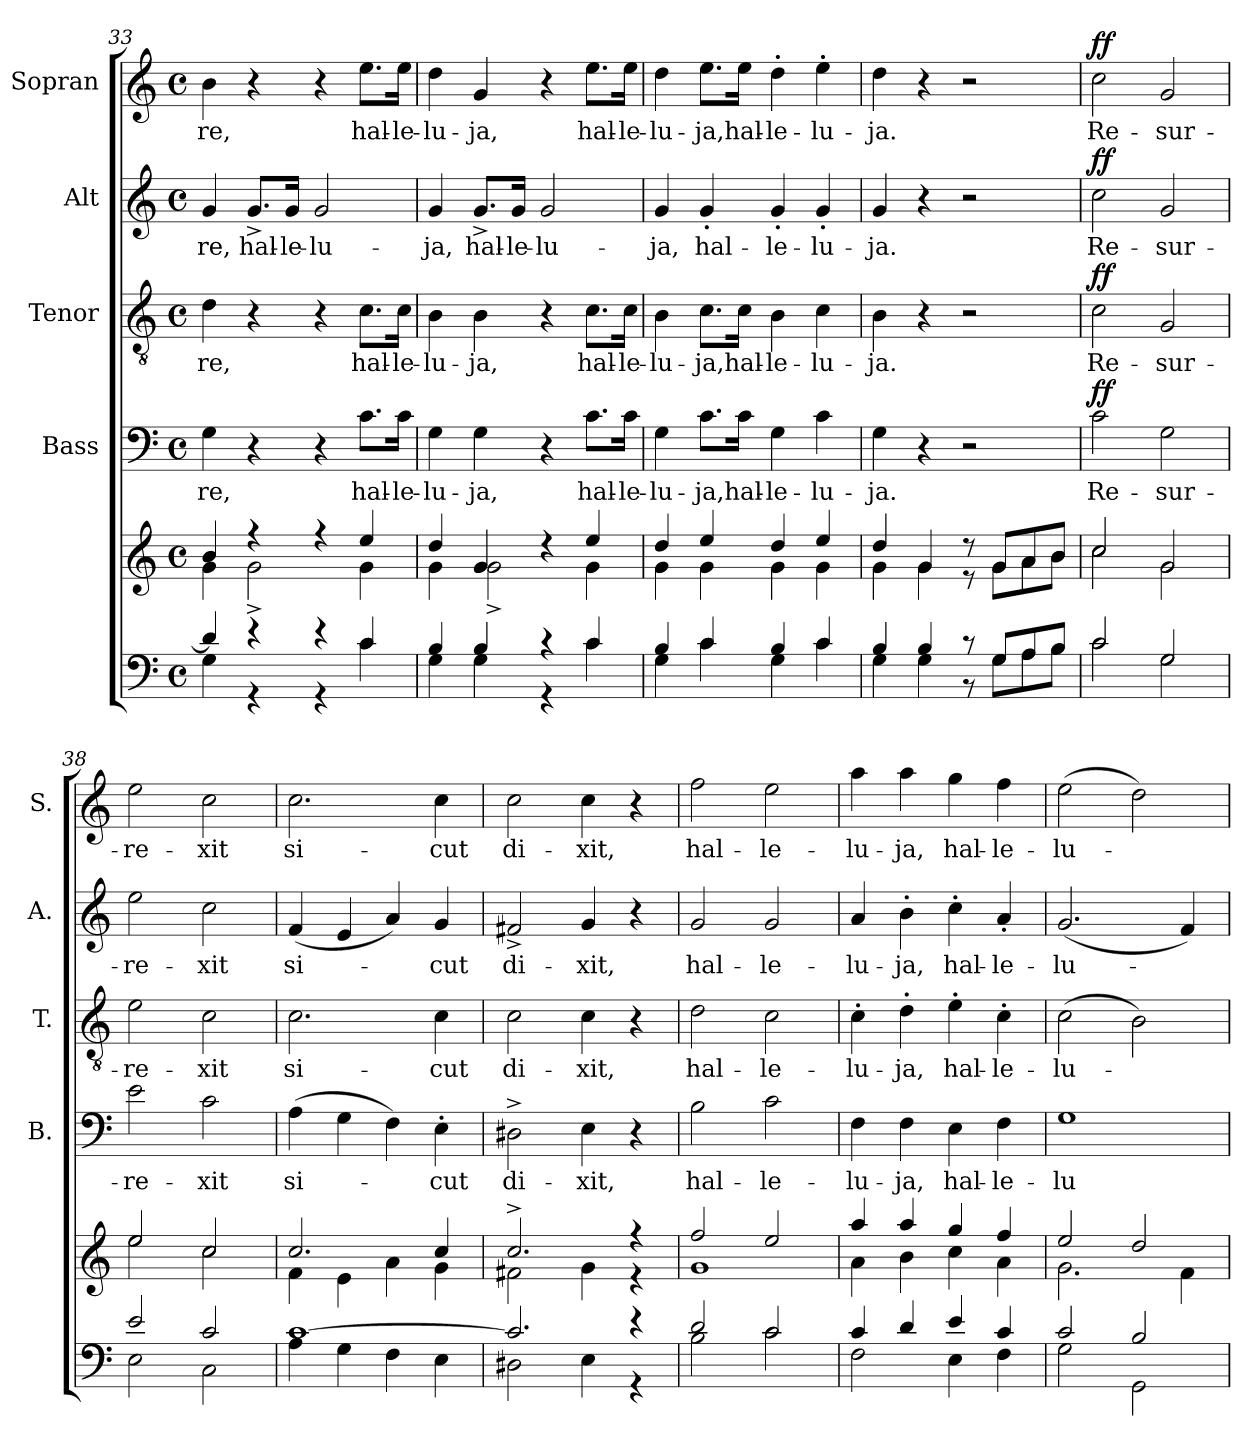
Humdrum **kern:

**kern	**kern	**kern	**text	**dynam	**kern	**text	**dynam	**kern	**text	**dynam	**kern	**text	**dynam
*part5	*part5	*part4	*part4	*part4	*part3	*part3	*part3	*part2	*part2	*part2	*part1	*part1	*part1
*staff6	*staff5	*staff4	*staff4	*staff4	*staff3	*staff3	*staff3	*staff2	*staff2	*staff2	*staff1	*staff1	*staff1
*	*	*I"Bass	*	*	*I"Tenor	*	*	*I"Alt	*	*	*I"Sopran	*	*
*	*	*I'B.	*	*	*I'T.	*	*	*I'A.	*	*	*I'S.	*	*
*clefF4	*clefG2	*clefF4	*	*	*clefGv2	*	*	*clefG2	*	*	*clefG2	*	*
*k[]	*k[]	*k[]	*	*	*k[]	*	*	*k[]	*	*	*k[]	*	*
*C:	*C:	*C:	*	*	*C:	*	*	*C:	*	*	*C:	*	*
*M4/4	*M4/4	*M4/4	*	*	*M4/4	*	*	*M4/4	*	*	*M4/4	*	*
*met(c)	*met(c)	*met(c)	*	*	*met(c)	*	*	*met(c)	*	*	*met(c)	*	*
=33	=33	=33	=33	=33	=33	=33	=33	=33	=33	=33	=33	=33	=33
*^	*^	*	*	*	*	*	*	*	*	*	*	*	*
!	!	!	!	!	!LO:LY:b	!	!	!LO:LY:b	!	!	!LO:LY:b	!	!	!LO:LY:b	!
4d/]	4G\	4b/	4g\	4G\	-re,	.	4d\	-re,	.	4g/	-re,	.	4b\	-re,	.
!	!	!	!	!	!	!	!	!	!	!	!LO:LY:b	!	!	!	!
4r	4r	4ree	2g^<\	4r	.	.	4r	.	.	8.g^>/L	hal-	.	4r	.	.
!	!	!	!	!	!	!	!	!	!	!	!LO:LY:b	!	!	!	!
.	.	.	.	.	.	.	.	.	.	16g/Jk	-le-	.	.	.	.
!	!	!	!	!	!	!	!	!	!	!	!LO:LY:b	!	!	!	!
4r	4r	4ree	.	4r	.	.	4r	.	.	2g/	-lu-	.	4r	.	.
!	!	!	!	!	!LO:LY:b	!	!	!LO:LY:b	!	!	!	!	!	!LO:LY:b	!
4c/	4c\	4ee/	4g\	8.c\L	hal-	.	8.c\L	hal-	.	.	.	.	8.ee\L	hal-	.
!	!	!	!	!	!LO:LY:b	!	!	!LO:LY:b	!	!	!	!	!	!LO:LY:b	!
.	.	.	.	16c\Jk	-le-	.	16c\Jk	-le-	.	.	.	.	16ee\Jk	-le-	.
=34	=34	=34	=34	=34	=34	=34	=34	=34	=34	=34	=34	=34	=34	=34	=34
!	!	!	!	!	!LO:LY:b	!	!	!LO:LY:b	!	!	!LO:LY:b	!	!	!LO:LY:b	!
4B/	4G\	4dd/	4g\	4G\	-lu-	.	4B\	-lu-	.	4g/	-ja,	.	4dd\	-lu-	.
!	!	!	!	!	!LO:LY:b	!	!	!LO:LY:b	!	!	!LO:LY:b	!	!	!LO:LY:b	!
4B/	4G\	4g/	2g^<\	4G\	-ja,	.	4B\	-ja,	.	8.g^>/L	hal-	.	4g/	-ja,	.
!	!	!	!	!	!	!	!	!	!	!	!LO:LY:b	!	!	!	!
.	.	.	.	.	.	.	.	.	.	16g/Jk	-le-	.	.	.	.
!	!	!	!	!	!	!	!	!	!	!	!LO:LY:b	!	!	!	!
4r	4r	4rdd	.	4r	.	.	4r	.	.	2g/	-lu-	.	4r	.	.
!	!	!	!	!	!LO:LY:b	!	!	!LO:LY:b	!	!	!	!	!	!LO:LY:b	!
4c/	4c\	4ee/	4g\	8.c\L	hal-	.	8.c\L	hal-	.	.	.	.	8.ee\L	hal-	.
!	!	!	!	!	!LO:LY:b	!	!	!LO:LY:b	!	!	!	!	!	!LO:LY:b	!
.	.	.	.	16c\Jk	-le-	.	16c\Jk	-le-	.	.	.	.	16ee\Jk	-le-	.
=35	=35	=35	=35	=35	=35	=35	=35	=35	=35	=35	=35	=35	=35	=35	=35
!	!	!	!	!	!LO:LY:b	!	!	!LO:LY:b	!	!	!LO:LY:b	!	!	!LO:LY:b	!
4B/	4G\	4dd/	4g\	4G\	-lu-	.	4B\	-lu-	.	4g/	-ja,	.	4dd\	-lu-	.
!	!	!	!	!	!LO:LY:b	!	!	!LO:LY:b	!	!	!LO:LY:b	!	!	!LO:LY:b	!
4c/	4c\	4ee/	4g\	8.c\L	-ja,	.	8.c\L	-ja,	.	4g'</	hal-	.	8.ee\L	-ja,	.
!	!	!	!	!	!LO:LY:b	!	!	!LO:LY:b	!	!	!	!	!	!LO:LY:b	!
.	.	.	.	16c\Jk	hal-	.	16c\Jk	hal-	.	.	.	.	16ee\Jk	hal-	.
!	!	!	!	!	!LO:LY:b	!	!	!LO:LY:b	!	!	!LO:LY:b	!	!	!LO:LY:b	!
4B/	4G\	4dd/	4g\	4G\	-le-	.	4B\	-le-	.	4g'</	-le-	.	4dd'>\	-le-	.
!	!	!	!	!	!LO:LY:b	!	!	!LO:LY:b	!	!	!LO:LY:b	!	!	!LO:LY:b	!
4c/	4c\	4ee/	4g\	4c\	-lu-	.	4c\	-lu-	.	4g'</	-lu-	.	4ee'>\	-lu-	.
=36	=36	=36	=36	=36	=36	=36	=36	=36	=36	=36	=36	=36	=36	=36	=36
!	!	!	!	!	!LO:LY:b	!	!	!LO:LY:b	!	!	!LO:LY:b	!	!	!LO:LY:b	!
4B/	4G\	4dd/	4g\	4G\	-ja.	.	4B\	-ja.	.	4g/	-ja.	.	4dd\	-ja.	.
4B/	4G\	4g/	4g\	4r	.	.	4r	.	.	4r	.	.	4r	.	.
8r	8r	8r	8r	2r	.	.	2r	.	.	2r	.	.	2r	.	.
8G/L	8G\L	8g/L	8g\L	.	.	.	.	.	.	.	.	.	.	.	.
8A/	8A\	8a/	8a\	.	.	.	.	.	.	.	.	.	.	.	.
8B/J	8B\J	8b/J	8b\J	.	.	.	.	.	.	.	.	.	.	.	.
=37	=37	=37	=37	=37	=37	=37	=37	=37	=37	=37	=37	=37	=37	=37	=37
!	!	!	!	!	!LO:LY:b	!LO:DY:a	!	!LO:LY:b	!LO:DY:a	!	!LO:LY:b	!LO:DY:a	!	!LO:LY:b	!LO:DY:a
2c/	2c\	2cc/	2cc\	2c\	Re-	ff	2c\	Re-	ff	2cc\	Re-	ff	2cc\	Re-	ff
!	!	!	!	!	!LO:LY:b	!	!	!LO:LY:b	!	!	!LO:LY:b	!	!	!LO:LY:b	!
2G/	2G\	2g/	2g\	2G\	-sur-	.	2G/	-sur-	.	2g/	-sur-	.	2g/	-sur-	.
=38	=38	=38	=38	=38	=38	=38	=38	=38	=38	=38	=38	=38	=38	=38	=38
!	!	!	!	!	!LO:LY:b	!	!	!LO:LY:b	!	!	!LO:LY:b	!	!	!LO:LY:b	!
2e/	2E\	2ee/	2ee\	2e\	-re-	.	2e\	-re-	.	2ee\	-re-	.	2ee\	-re-	.
!	!	!	!	!	!LO:LY:b	!	!	!LO:LY:b	!	!	!LO:LY:b	!	!	!LO:LY:b	!
2c/	2C\	2cc/	2cc\	2c\	-xit	.	2c\	-xit	.	2cc\	-xit	.	2cc\	-xit	.
!!LO:LB:g=z
=39	=39	=39	=39	=39	=39	=39	=39	=39	=39	=39	=39	=39	=39	=39	=39
!	!	!	!	!	!LO:LY:b	!	!	!LO:LY:b	!	!	!LO:LY:b	!	!	!LO:LY:b	!
[>1c	4A\	2.cc/	4f\	(>4A\	si-	.	2.c\	si-	.	(<4f/	si-	.	2.cc\	si-	.
.	4G\	.	4e\	4G\	.	.	.	.	.	4e/	.	.	.	.	.
.	4F\	.	4a\	4F\)	.	.	.	.	.	4a/)	.	.	.	.	.
!	!	!	!	!	!LO:LY:b	!	!	!LO:LY:b	!	!	!LO:LY:b	!	!	!LO:LY:b	!
.	4E\	4cc/	4g\	4E'>\	-cut	.	4c\	-cut	.	4g/	-cut	.	4cc\	-cut	.
=40	=40	=40	=40	=40	=40	=40	=40	=40	=40	=40	=40	=40	=40	=40	=40
!	!	!	!	!	!LO:LY:b	!	!	!LO:LY:b	!	!	!LO:LY:b	!	!	!LO:LY:b	!
2.c/]	2D#X\	2.cc^>/	2f#X\	2D#X^>\	di-	.	2c\	di-	.	2f#X^>/	di-	.	2cc\	di-	.
!	!	!	!	!	!LO:LY:b	!	!	!LO:LY:b	!	!	!LO:LY:b	!	!	!LO:LY:b	!
.	4E\	.	4g\	4E\	-xit,	.	4c\	-xit,	.	4g/	-xit,	.	4cc\	-xit,	.
4r	4r	4r	4r	4r	.	.	4r	.	.	4r	.	.	4r	.	.
=41	=41	=41	=41	=41	=41	=41	=41	=41	=41	=41	=41	=41	=41	=41	=41
!	!	!	!	!	!LO:LY:b	!	!	!LO:LY:b	!	!	!LO:LY:b	!	!	!LO:LY:b	!
2d/	2B\	2ff/	1g	2B\	hal-	.	2d\	hal-	.	2g/	hal-	.	2ff\	hal-	.
!	!	!	!	!	!LO:LY:b	!	!	!LO:LY:b	!	!	!LO:LY:b	!	!	!LO:LY:b	!
2c/	2c\	2ee/	.	2c\	-le-	.	2c\	-le-	.	2g/	-le-	.	2ee\	-le-	.
=42	=42	=42	=42	=42	=42	=42	=42	=42	=42	=42	=42	=42	=42	=42	=42
!	!	!	!	!	!LO:LY:b	!	!	!LO:LY:b	!	!	!LO:LY:b	!	!	!LO:LY:b	!
4c/	2F\	4aa/	4a\	4F\	-lu-	.	4c'>\	-lu-	.	4a/	-lu-	.	4aa\	-lu-	.
!	!	!	!	!	!LO:LY:b	!	!	!LO:LY:b	!	!	!LO:LY:b	!	!	!LO:LY:b	!
4d/	.	4aa/	4b\	4F\	-ja,	.	4d'>\	-ja,	.	4b'>\	-ja,	.	4aa\	-ja,	.
!	!	!	!	!	!LO:LY:b	!	!	!LO:LY:b	!	!	!LO:LY:b	!	!	!LO:LY:b	!
4e/	4E\	4gg/	4cc\	4E\	hal-	.	4e'>\	hal-	.	4cc'>\	hal-	.	4gg\	hal-	.
!	!	!	!	!	!LO:LY:b	!	!	!LO:LY:b	!	!	!LO:LY:b	!	!	!LO:LY:b	!
4c/	4F\	4ff/	4a\	4F\	-le-	.	4c'>\	-le-	.	4a'</	-le-	.	4ff\	-le-	.
=43	=43	=43	=43	=43	=43	=43	=43	=43	=43	=43	=43	=43	=43	=43	=43
!	!	!	!	!	!LO:LY:b	!	!	!LO:LY:b	!	!	!LO:LY:b	!	!	!LO:LY:b	!
2c/	2G\	2ee/	2.g\	1G	-lu-	.	(>2c\	-lu-	.	(<2.g/	-lu-	.	(>2ee\	-lu-	.
2B/	2GG\	2dd/	.	.	.	.	2B\)	.	.	.	.	.	2dd\)	.	.
.	.	.	4f\	.	.	.	.	.	.	4f/)	.	.	.	.	.
*v	*v	*	*	*	*	*	*	*	*	*	*	*	*	*	*
*	*v	*v	*	*	*	*	*	*	*	*	*	*	*	*
=	=	=	=	=	=	=	=	=	=	=	=	=	=
*-	*-	*-	*-	*-	*-	*-	*-	*-	*-	*-	*-	*-	*-
